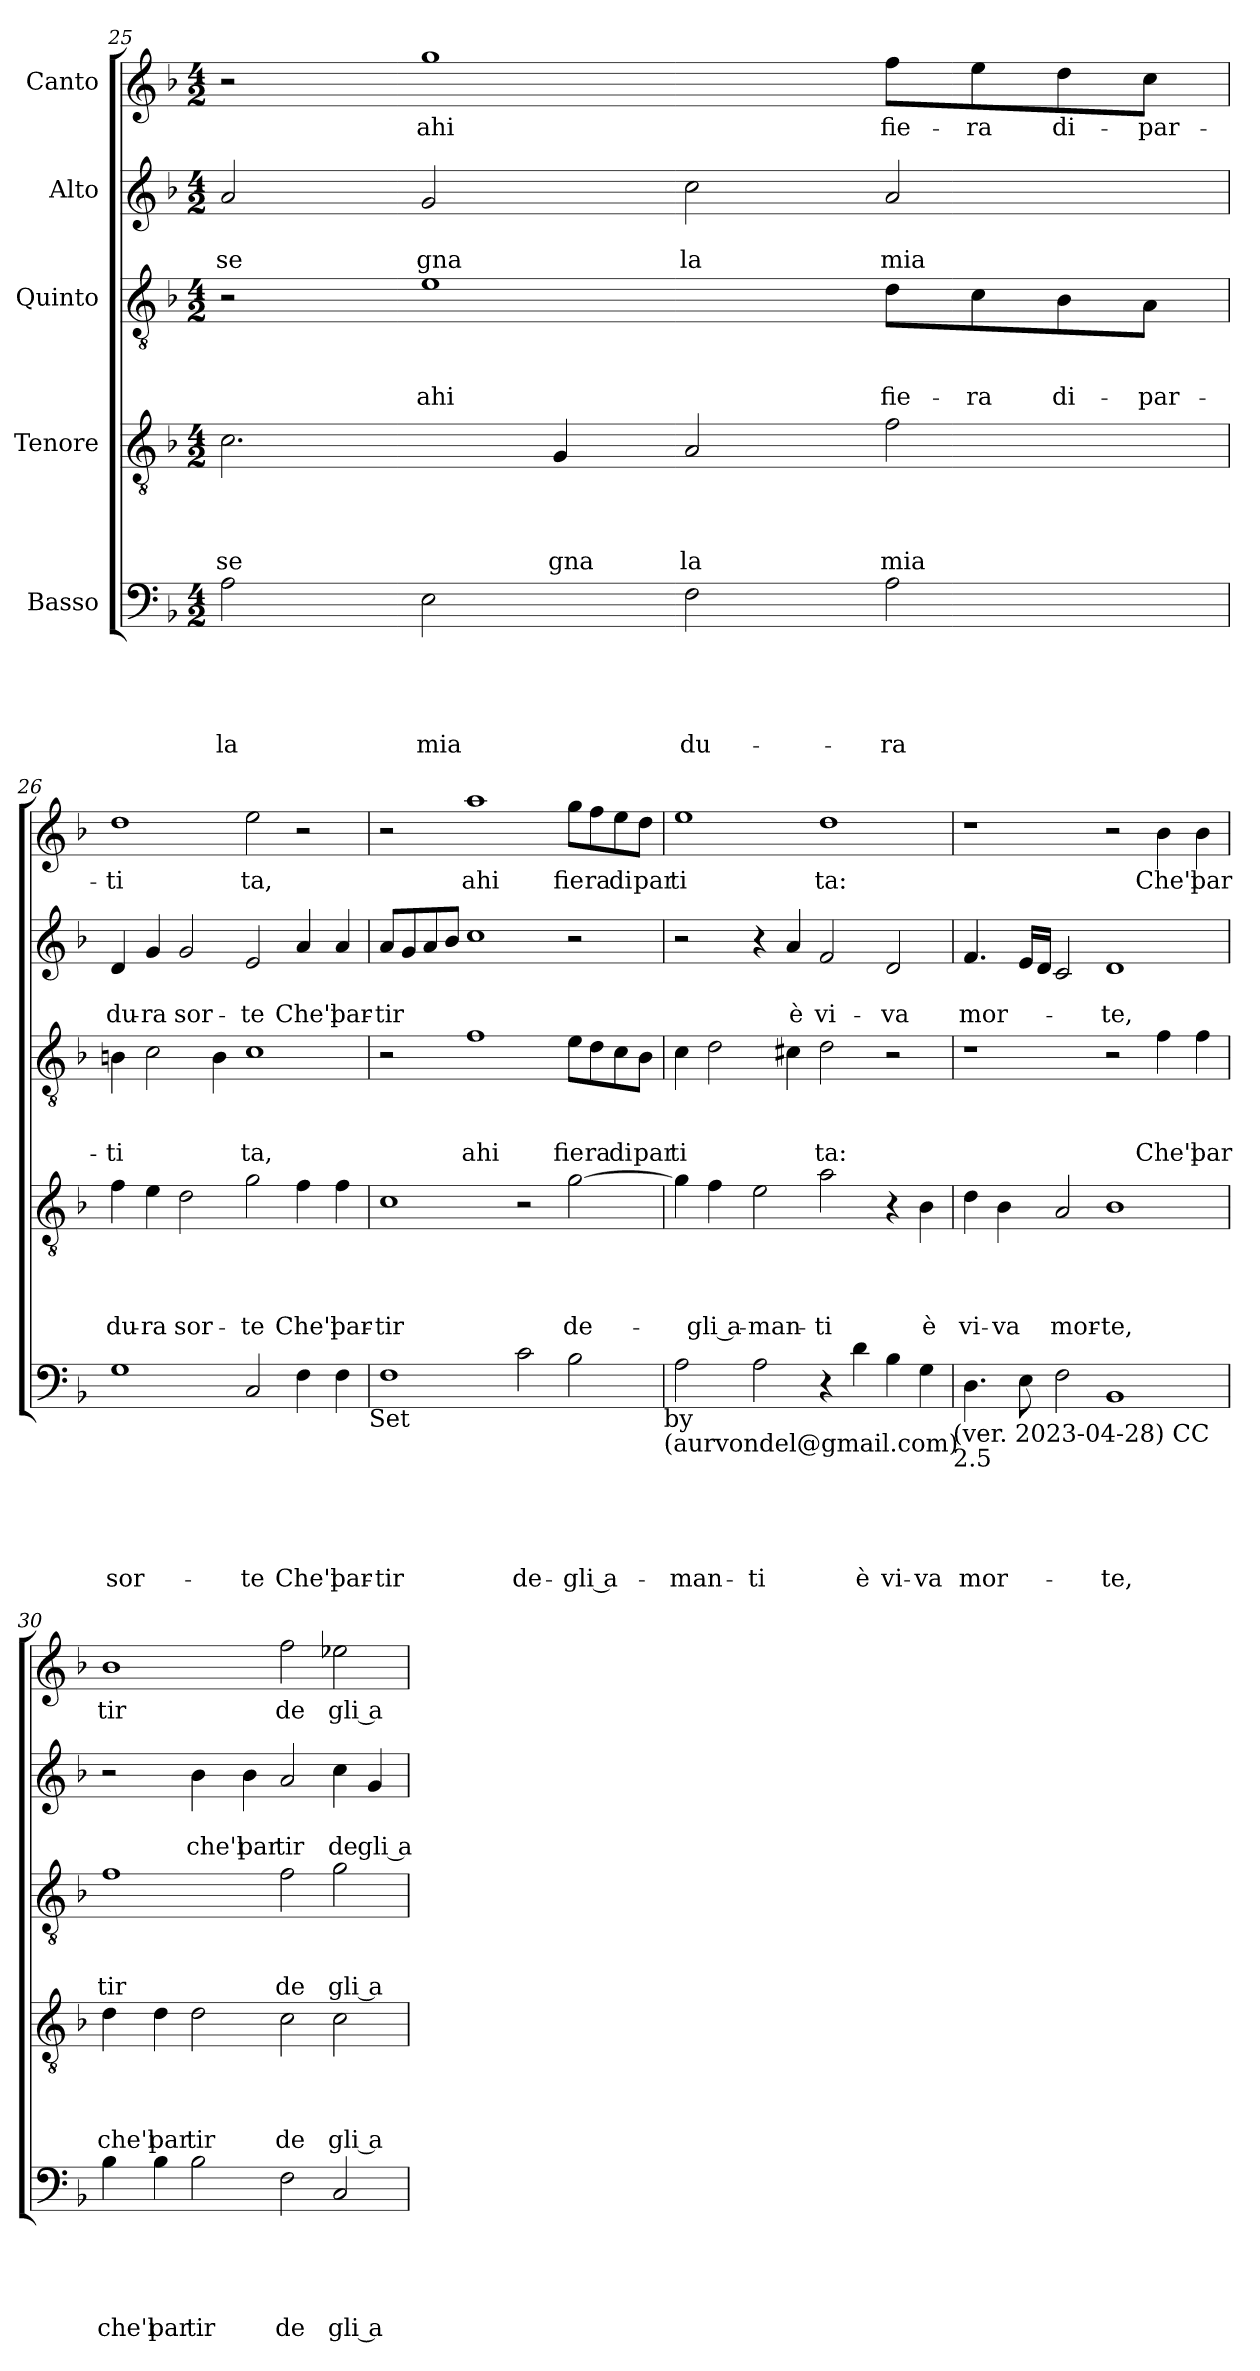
**kern	**text	**text	**text	**text	**text	**kern	**text	**text	**text	**text	**kern	**text	**text	**text	**kern	**text	**text	**kern	**text
*part5	*part5	*part5	*part5	*part5	*part5	*part4	*part4	*part4	*part4	*part4	*part3	*part3	*part3	*part3	*part2	*part2	*part2	*part1	*part1
*staff5	*staff5	*staff5	*staff5	*staff5	*staff5	*staff4	*staff4	*staff4	*staff4	*staff4	*staff3	*staff3	*staff3	*staff3	*staff2	*staff2	*staff2	*staff1	*staff1
*I"Basso	*	*	*	*	*	*I"Tenore	*	*	*	*	*I"Quinto	*	*	*	*I"Alto	*	*	*I"Canto	*
*clefF4	*	*	*	*	*	*clefGv2	*	*	*	*	*clefGv2	*	*	*	*clefG2	*	*	*clefG2	*
*k[b-]	*	*	*	*	*	*k[b-]	*	*	*	*	*k[b-]	*	*	*	*k[b-]	*	*	*k[b-]	*
*F:	*	*	*	*	*	*F:	*	*	*	*	*F:	*	*	*	*F:	*	*	*F:	*
*M4/2	*	*	*	*	*	*M4/2	*	*	*	*	*M4/2	*	*	*	*M4/2	*	*	*M4/2	*
=25	=25	=25	=25	=25	=25	=25	=25	=25	=25	=25	=25	=25	=25	=25	=25	=25	=25	=25	=25
!	!	!	!	!	!LO:LY:b	!	!	!	!	!LO:LY:b	!	!	!	!	!	!	!LO:LY:b	!	!
2A\	.	.	.	.	la	2.c\	.	.	.	se	2r	.	.	.	2a/	.	se	2r	.
!	!	!	!	!	!LO:LY:b	!	!	!	!	!	!	!	!	!LO:LY:b	!	!	!LO:LY:b	!	!LO:LY:b
2E\	.	.	.	.	mia	.	.	.	.	.	1e	.	.	ahi	2g/	.	gna	1gg	ahi
!	!	!	!	!	!	!	!	!	!	!LO:LY:b	!	!	!	!	!	!	!	!	!
.	.	.	.	.	.	4G/	.	.	.	gna	.	.	.	.	.	.	.	.	.
!	!	!	!	!	!LO:LY:b	!	!	!	!	!LO:LY:b	!	!	!	!	!	!	!LO:LY:b	!	!
2F\	.	.	.	.	du-	2A/	.	.	.	la	.	.	.	.	2cc\	.	la	.	.
!	!	!	!	!	!LO:LY:b	!	!	!	!	!LO:LY:b	!	!	!	!LO:LY:b	!	!	!LO:LY:b	!	!LO:LY:b
2A\	.	.	.	.	-ra	2f\	.	.	.	mia	8d\L	.	.	fie-	2a/	.	mia	8ff\L	fie-
!	!	!	!	!	!	!	!	!	!	!	!	!	!	!LO:LY:b	!	!	!	!	!LO:LY:b
.	.	.	.	.	.	.	.	.	.	.	8c\	.	.	-ra	.	.	.	8ee\	-ra
!	!	!	!	!	!	!	!	!	!	!	!	!	!	!LO:LY:b	!	!	!	!	!LO:LY:b
.	.	.	.	.	.	.	.	.	.	.	8B-\	.	.	di-	.	.	.	8dd\	di-
!	!	!	!	!	!	!	!	!	!	!	!	!	!	!LO:LY:b	!	!	!	!	!LO:LY:b
.	.	.	.	.	.	.	.	.	.	.	8A\J	.	.	-par-	.	.	.	8cc\J	-par-
!!LO:LB:g=z
=26	=26	=26	=26	=26	=26	=26	=26	=26	=26	=26	=26	=26	=26	=26	=26	=26	=26	=26	=26
!	!	!	!	!	!LO:LY:b	!	!	!	!	!LO:LY:b	!	!	!	!LO:LY:b	!	!	!LO:LY:b	!	!LO:LY:b
1G	.	.	.	.	sor-	4f\	.	.	.	du-	4Bn\	.	.	-ti	4d/	.	du-	1dd	-ti
!	!	!	!	!	!	!	!	!	!	!LO:LY:b	!	!	!	!	!	!	!LO:LY:b	!	!
.	.	.	.	.	.	4e\	.	.	.	-ra	2c\	.	.	.	4g/	.	-ra	.	.
!	!	!	!	!	!	!	!	!	!	!LO:LY:b	!	!	!	!	!	!	!LO:LY:b	!	!
.	.	.	.	.	.	2d\	.	.	.	sor-	.	.	.	.	2g/	.	sor-	.	.
.	.	.	.	.	.	.	.	.	.	.	4B\	.	.	.	.	.	.	.	.
!	!	!	!	!	!LO:LY:b	!	!	!	!	!LO:LY:b	!	!	!	!LO:LY:b	!	!	!LO:LY:b	!	!LO:LY:b
2C/	.	.	.	.	-te	2g\	.	.	.	-te	1c	.	.	ta,	2e/	.	-te	2ee\	ta,
!	!	!	!	!	!LO:LY:b	!	!	!	!	!LO:LY:b	!	!	!	!	!	!	!LO:LY:b	!	!
4F\	.	.	.	.	Che'l	4f\	.	.	.	Che'l	.	.	.	.	4a/	.	Che'l	2r	.
!	!	!	!	!	!LO:LY:b	!	!	!	!	!LO:LY:b	!	!	!	!	!	!	!LO:LY:b	!	!
4F\	.	.	.	.	par-	4f\	.	.	.	par-	.	.	.	.	4a/	.	par-	.	.
!LO:TX:b:t=Set	!	!	!	!	!	!	!	!	!	!	!	!	!	!	!	!	!	!	!
=27	=27	=27	=27	=27	=27	=27	=27	=27	=27	=27	=27	=27	=27	=27	=27	=27	=27	=27	=27
!	!	!	!	!	!LO:LY:b	!	!	!	!	!LO:LY:b	!	!	!	!	!	!	!LO:LY:b	!	!
1F	.	.	.	.	-tir	1c	.	.	.	-tir	2r	.	.	.	8a/L	.	-tir	2r	.
.	.	.	.	.	.	.	.	.	.	.	.	.	.	.	8g/	.	.	.	.
.	.	.	.	.	.	.	.	.	.	.	.	.	.	.	8a/	.	.	.	.
.	.	.	.	.	.	.	.	.	.	.	.	.	.	.	8b-/J	.	.	.	.
!	!	!	!	!	!	!	!	!	!	!	!	!	!	!LO:LY:b	!	!	!	!	!LO:LY:b
.	.	.	.	.	.	.	.	.	.	.	1f	.	.	ahi	1cc	.	.	1aa	ahi
!	!	!	!	!	!LO:LY:b	!	!	!	!	!	!	!	!	!	!	!	!	!	!
2c\	.	.	.	.	de-	2r	.	.	.	.	.	.	.	.	.	.	.	.	.
!	!	!	!	!	!LO:LY:b:rj	!	!	!	!	!LO:LY:b	!	!	!	!LO:LY:b	!	!	!	!	!LO:LY:b
2B-\	.	.	.	.	-gli a-	[>2g\	.	.	.	de-	8e\L	.	.	fie	2r	.	.	8gg\L	fie
!	!	!	!	!	!	!	!	!	!	!	!	!	!	!LO:LY:b	!	!	!	!	!LO:LY:b
.	.	.	.	.	.	.	.	.	.	.	8d\	.	.	ra	.	.	.	8ff\	ra
!	!	!	!	!	!	!	!	!	!	!	!	!	!	!LO:LY:b	!	!	!	!	!LO:LY:b
.	.	.	.	.	.	.	.	.	.	.	8c\	.	.	di	.	.	.	8ee\	di
!	!	!	!	!	!	!	!	!	!	!	!	!	!	!LO:LY:b	!	!	!	!	!LO:LY:b
.	.	.	.	.	.	.	.	.	.	.	8B-\J	.	.	par	.	.	.	8dd\J	par
!LO:TX:b:t=by	!	!	!	!	!	!	!	!	!	!	!	!	!	!	!	!	!	!	!
!LO:TX:b:t=(aurvondel@gmail.com)	!	!	!	!	!	!	!	!	!	!	!	!	!	!	!	!	!	!	!
=28	=28	=28	=28	=28	=28	=28	=28	=28	=28	=28	=28	=28	=28	=28	=28	=28	=28	=28	=28
!	!	!	!	!	!LO:LY:b	!	!	!	!	!	!	!	!	!LO:LY:b	!	!	!	!	!LO:LY:b
2A\	.	.	.	.	-man-	4g\]	.	.	.	.	4c\	.	.	ti	2r	.	.	1ee	ti
!	!	!	!	!	!	!	!	!	!	!LO:LY:b:rj	!	!	!	!	!	!	!	!	!
.	.	.	.	.	.	4f\	.	.	.	-gli a-	2d\	.	.	.	.	.	.	.	.
!	!	!	!	!	!LO:LY:b	!	!	!	!	!LO:LY:b	!	!	!	!	!	!	!	!	!
2A\	.	.	.	.	-ti	2e\	.	.	.	-man-	.	.	.	.	4r	.	.	.	.
!	!	!	!	!	!	!	!	!	!	!	!	!	!	!	!	!	!LO:LY:b	!	!
.	.	.	.	.	.	.	.	.	.	.	4c#X\	.	.	.	4a/	.	è	.	.
!	!	!	!	!	!	!	!	!	!	!LO:LY:b	!	!	!	!LO:LY:b	!	!	!LO:LY:b	!	!LO:LY:b
4r	.	.	.	.	.	2a\	.	.	.	-ti	2d\	.	.	ta:	2f/	.	vi-	1dd	ta:
!	!	!	!	!	!LO:LY:b	!	!	!	!	!	!	!	!	!	!	!	!	!	!
4d\	.	.	.	.	è	.	.	.	.	.	.	.	.	.	.	.	.	.	.
!	!	!	!	!	!LO:LY:b	!	!	!	!	!	!	!	!	!	!	!	!LO:LY:b	!	!
4B-\	.	.	.	.	vi-	4r	.	.	.	.	2r	.	.	.	2d/	.	-va	.	.
!	!	!	!	!	!LO:LY:b	!	!	!	!	!LO:LY:b	!	!	!	!	!	!	!	!	!
4G\	.	.	.	.	-va	4B-\	.	.	.	è	.	.	.	.	.	.	.	.	.
!LO:TX:b:t=(ver. 2023-04-28) CC	!	!	!	!	!	!	!	!	!	!	!	!	!	!	!	!	!	!	!
!LO:TX:b:t=2.5	!	!	!	!	!	!	!	!	!	!	!	!	!	!	!	!	!	!	!
=29	=29	=29	=29	=29	=29	=29	=29	=29	=29	=29	=29	=29	=29	=29	=29	=29	=29	=29	=29
!	!	!	!	!	!LO:LY:b	!	!	!	!	!LO:LY:b	!	!	!	!	!	!	!LO:LY:b	!	!
4.D\	.	.	.	.	mor-	4d\	.	.	.	vi-	1r	.	.	.	4.f/	.	mor-	1r	.
!	!	!	!	!	!	!	!	!	!	!LO:LY:b	!	!	!	!	!	!	!	!	!
.	.	.	.	.	.	4B-\	.	.	.	-va	.	.	.	.	.	.	.	.	.
8E\	.	.	.	.	.	.	.	.	.	.	.	.	.	.	16e/LL	.	.	.	.
.	.	.	.	.	.	.	.	.	.	.	.	.	.	.	16d/JJ	.	.	.	.
!	!	!	!	!	!	!	!	!	!	!LO:LY:b	!	!	!	!	!	!	!	!	!
2F\	.	.	.	.	.	2A/	.	.	.	mor-	.	.	.	.	2c/	.	.	.	.
!	!	!	!	!	!LO:LY:b	!	!	!	!	!LO:LY:b	!	!	!	!	!	!	!LO:LY:b	!	!
1BB-	.	.	.	.	-te,	1B-	.	.	.	-te,	2r	.	.	.	1d	.	-te,	2r	.
!	!	!	!	!	!	!	!	!	!	!	!	!	!	!LO:LY:b	!	!	!	!	!LO:LY:b
.	.	.	.	.	.	.	.	.	.	.	4f\	.	.	Che'l	.	.	.	4b-\	Che'l
!	!	!	!	!	!	!	!	!	!	!	!	!	!	!LO:LY:b	!	!	!	!	!LO:LY:b
.	.	.	.	.	.	.	.	.	.	.	4f\	.	.	par	.	.	.	4b-\	par
!!LO:PB:g=z
=30	=30	=30	=30	=30	=30	=30	=30	=30	=30	=30	=30	=30	=30	=30	=30	=30	=30	=30	=30
!	!	!	!	!	!LO:LY:b	!	!	!	!	!LO:LY:b	!	!	!	!LO:LY:b	!	!	!	!	!LO:LY:b
4B-\	.	.	.	.	che'l	4d\	.	.	.	che'l	1f	.	.	tir	2r	.	.	1b-	tir
!	!	!	!	!	!LO:LY:b	!	!	!	!	!LO:LY:b	!	!	!	!	!	!	!	!	!
4B-\	.	.	.	.	par	4d\	.	.	.	par	.	.	.	.	.	.	.	.	.
!	!	!	!	!	!LO:LY:b	!	!	!	!	!LO:LY:b	!	!	!	!	!	!	!LO:LY:b	!	!
2B-\	.	.	.	.	tir	2d\	.	.	.	tir	.	.	.	.	4b-\	.	che'l	.	.
!	!	!	!	!	!	!	!	!	!	!	!	!	!	!	!	!	!LO:LY:b	!	!
.	.	.	.	.	.	.	.	.	.	.	.	.	.	.	4b-\	.	par	.	.
!	!	!	!	!	!LO:LY:b	!	!	!	!	!LO:LY:b	!	!	!	!LO:LY:b	!	!	!LO:LY:b	!	!LO:LY:b
2F\	.	.	.	.	de	2c\	.	.	.	de	2f\	.	.	de	2a/	.	tir	2ff\	de
!	!	!	!	!	!LO:LY:b:rj	!	!	!	!	!LO:LY:b:rj	!	!	!	!LO:LY:b:rj	!	!	!LO:LY:b	!	!LO:LY:b:rj
2C/	.	.	.	.	gli a	2c\	.	.	.	gli a	2g\	.	.	gli a	4cc\	.	de	2ee-X\	gli a
!	!	!	!	!	!	!	!	!	!	!	!	!	!	!	!	!	!LO:LY:b:rj	!	!
.	.	.	.	.	.	.	.	.	.	.	.	.	.	.	4g/	.	gli a	.	.
=	=	=	=	=	=	=	=	=	=	=	=	=	=	=	=	=	=	=	=
*-	*-	*-	*-	*-	*-	*-	*-	*-	*-	*-	*-	*-	*-	*-	*-	*-	*-	*-	*-
